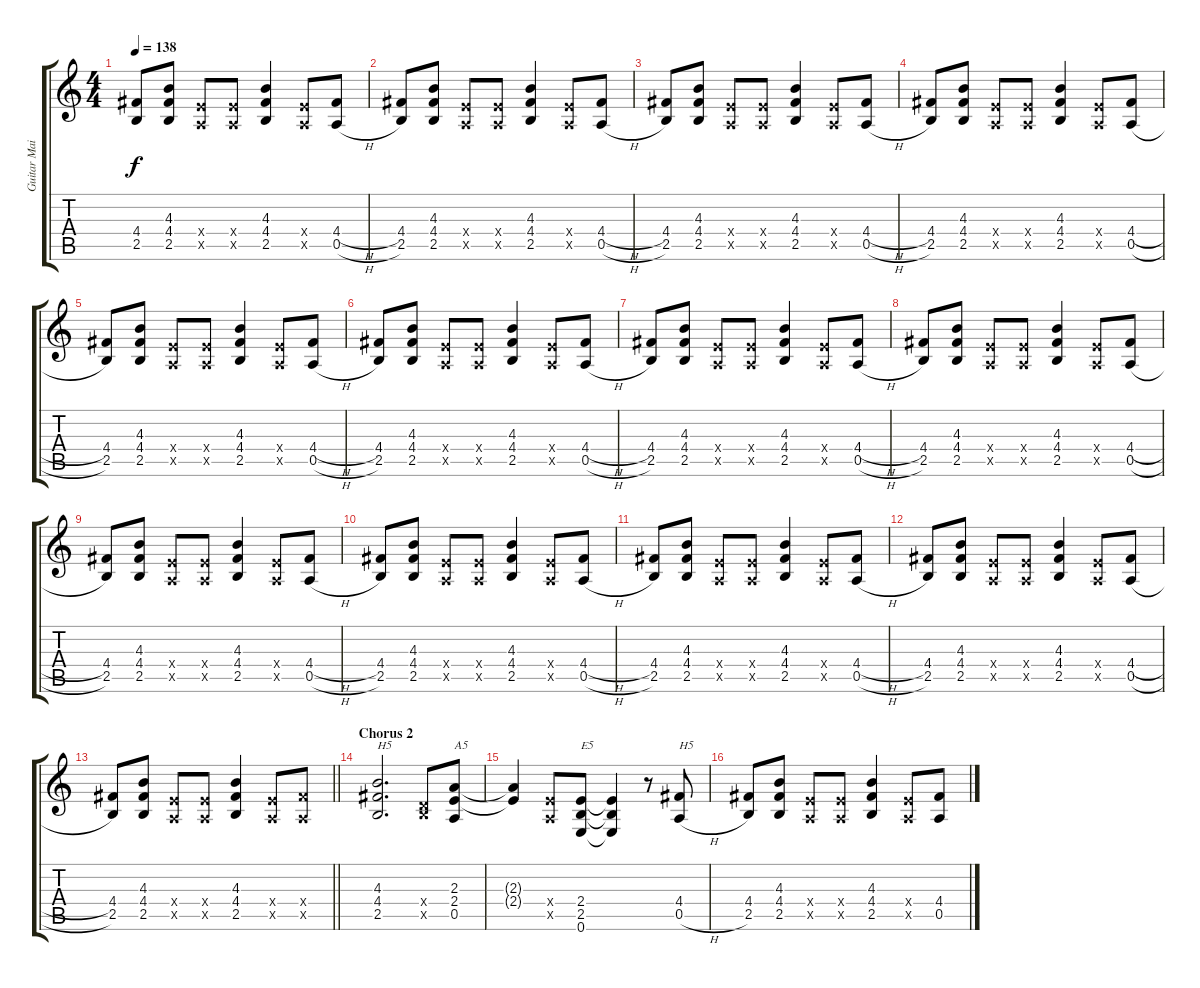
\track ("Guitar Main" "Guitar Mai") {instrument overdrivenguitar}
\staff {score tabs}
\tuning (E4 B3 G3 D3 A2 E2) {hide}
\ts (4 4)
\tempo 138
\clef g2
\ks c
(4.4 2.5).8{dy f} (4.3 4.4 2.5).8 (2.4{x} 0.5{x}).8 (2.4{x} 0.5{x}).8 (4.3 4.4 2.5).4 (2.4{x} 0.5{x}).8 (4.4{h} 0.5{h}).8 |
(4.4 2.5).8 (4.3 4.4 2.5).8 (2.4{x} 0.5{x}).8 (2.4{x} 0.5{x}).8 (4.3 4.4 2.5).4 (2.4{x} 0.5{x}).8 (4.4{h} 0.5{h}).8 |
(4.4 2.5).8 (4.3 4.4 2.5).8 (2.4{x} 0.5{x}).8 (2.4{x} 0.5{x}).8 (4.3 4.4 2.5).4 (2.4{x} 0.5{x}).8 (4.4{h} 0.5{h}).8 |
(4.4 2.5).8 (4.3 4.4 2.5).8 (2.4{x} 0.5{x}).8 (2.4{x} 0.5{x}).8 (4.3 4.4 2.5).4 (2.4{x} 0.5{x}).8 (4.4{h} 0.5{h}).8 |
(4.4 2.5).8 (4.3 4.4 2.5).8 (2.4{x} 0.5{x}).8 (2.4{x} 0.5{x}).8 (4.3 4.4 2.5).4 (2.4{x} 0.5{x}).8 (4.4{h} 0.5{h}).8 |
(4.4 2.5).8 (4.3 4.4 2.5).8 (2.4{x} 0.5{x}).8 (2.4{x} 0.5{x}).8 (4.3 4.4 2.5).4 (2.4{x} 0.5{x}).8 (4.4{h} 0.5{h}).8 |
(4.4 2.5).8 (4.3 4.4 2.5).8 (2.4{x} 0.5{x}).8 (2.4{x} 0.5{x}).8 (4.3 4.4 2.5).4 (2.4{x} 0.5{x}).8 (4.4{h} 0.5{h}).8 |
(4.4 2.5).8 (4.3 4.4 2.5).8 (2.4{x} 0.5{x}).8 (2.4{x} 0.5{x}).8 (4.3 4.4 2.5).4 (2.4{x} 0.5{x}).8 (4.4{h} 0.5{h}).8 |
(4.4 2.5).8 (4.3 4.4 2.5).8 (2.4{x} 0.5{x}).8 (2.4{x} 0.5{x}).8 (4.3 4.4 2.5).4 (2.4{x} 0.5{x}).8 (4.4{h} 0.5{h}).8 |
(4.4 2.5).8 (4.3 4.4 2.5).8 (2.4{x} 0.5{x}).8 (2.4{x} 0.5{x}).8 (4.3 4.4 2.5).4 (2.4{x} 0.5{x}).8 (4.4{h} 0.5{h}).8 |
(4.4 2.5).8 (4.3 4.4 2.5).8 (2.4{x} 0.5{x}).8 (2.4{x} 0.5{x}).8 (4.3 4.4 2.5).4 (2.4{x} 0.5{x}).8 (4.4{h} 0.5{h}).8 |
(4.4 2.5).8 (4.3 4.4 2.5).8 (2.4{x} 0.5{x}).8 (2.4{x} 0.5{x}).8 (4.3 4.4 2.5).4 (2.4{x} 0.5{x}).8 (4.4{h} 0.5{h}).8 |
\barLineRight lightlight
(4.4 2.5).8 (4.3 4.4 2.5).8 (2.4{x} 0.5{x}).8 (2.4{x} 0.5{x}).8 (4.3 4.4 2.5).4 (2.4{x} 0.5{x}).8 (4.4{x} 0.5{x}).8 |
\section ("" "Chorus 2")
(4.3 4.4 2.5).2{d txt "H5"} (0.4{x} 2.5{x}).8 (2.3 2.4 0.5).8{txt "A5"} |
(2.3{t} 2.4{t}).4 (2.4{x} 0.5{x}).8 (2.4 2.5 0.6).8{txt "E5"} (2.4{t} 2.5{t} 0.6{t}).4 r.8 (4.4 0.5{h}).8{txt "H5"} |
(4.4 2.5).8 (4.3 4.4 2.5).8 (2.4{x} 0.5{x}).8 (2.4{x} 0.5{x}).8 (4.3 4.4 2.5).4 (2.4{x} 0.5{x}).8 (4.4{h} 0.5{h}).8
